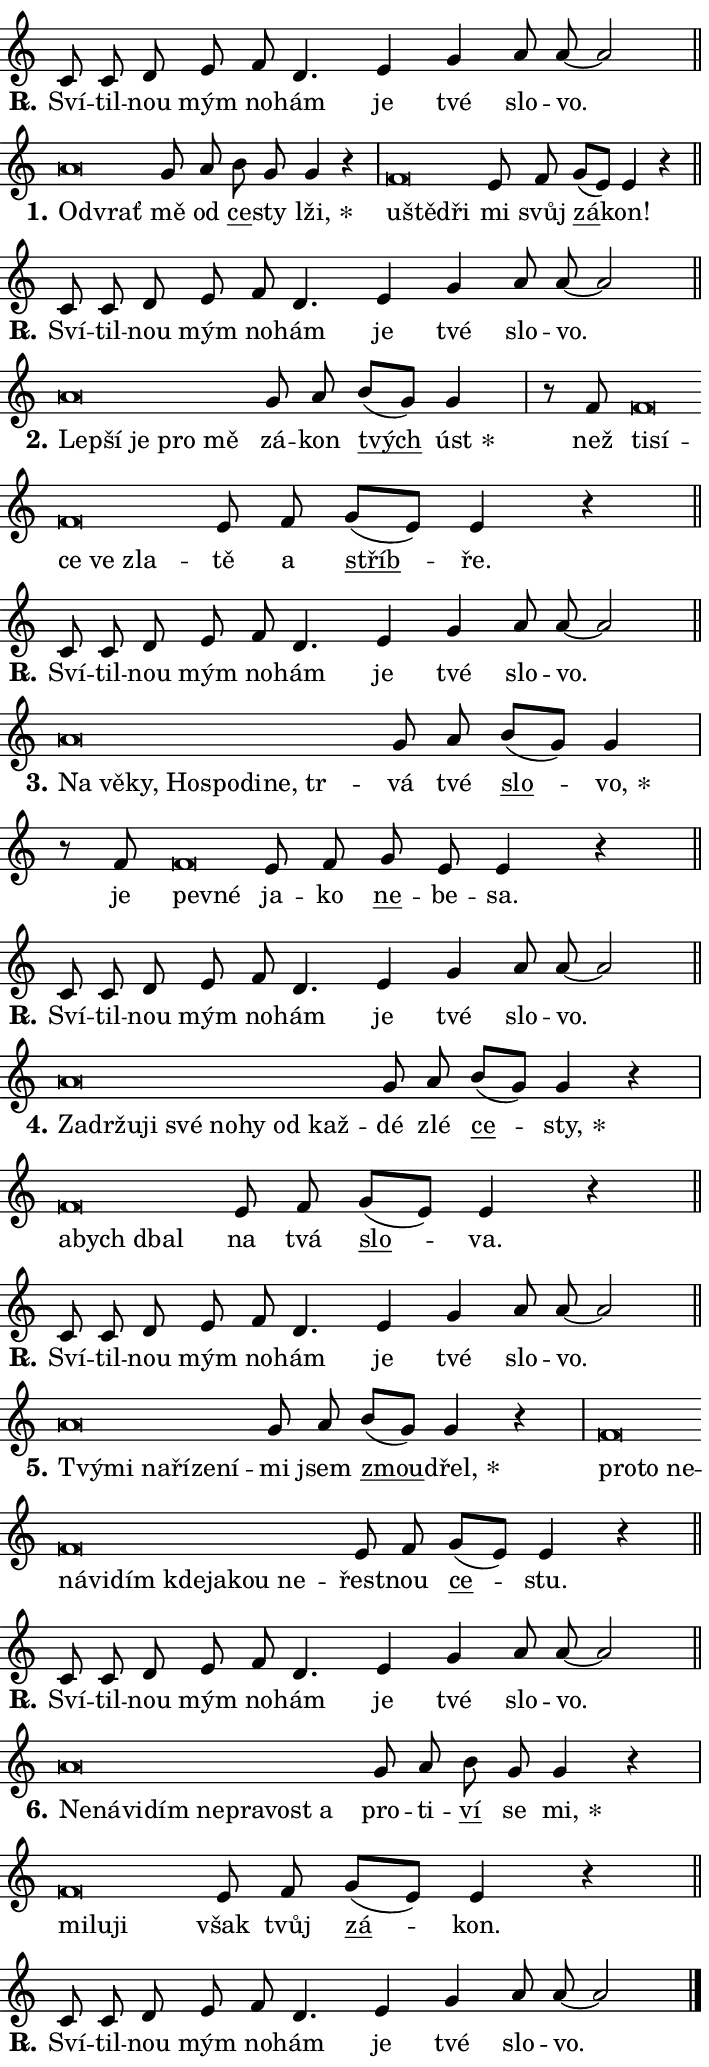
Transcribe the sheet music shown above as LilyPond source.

\version "2.24.0"
\header { tagline = "" }
\paper {
  indent = 0\cm
  top-margin = 0\cm
  right-margin = 0.13\cm % to fit lyric hyphens
  bottom-margin = 0\cm
  left-margin = 0\cm
  paper-width = 12\cm
  page-breaking = #ly:one-page-breaking
  system-system-spacing.basic-distance = #11
  score-system-spacing.basic-distance = #11
  ragged-last = ##f
}


%% Author: Thomas Morley
%% https://lists.gnu.org/archive/html/lilypond-user/2020-05/msg00002.html
#(define (line-position grob)
"Returns position of @var[grob} in current system:
   @code{'start}, if at first time-step
   @code{'end}, if at last time-step
   @code{'middle} otherwise
"
  (let* ((col (ly:item-get-column grob))
         (ln (ly:grob-object col 'left-neighbor))
         (rn (ly:grob-object col 'right-neighbor))
         (col-to-check-left (if (ly:grob? ln) ln col))
         (col-to-check-right (if (ly:grob? rn) rn col))
         (break-dir-left
           (and
             (ly:grob-property col-to-check-left 'non-musical #f)
             (ly:item-break-dir col-to-check-left)))
         (break-dir-right
           (and
             (ly:grob-property col-to-check-right 'non-musical #f)
             (ly:item-break-dir col-to-check-right))))
        (cond ((eqv? 1 break-dir-left) 'start)
              ((eqv? -1 break-dir-right) 'end)
              (else 'middle))))

#(define (tranparent-at-line-position vctor)
  (lambda (grob)
  "Relying on @code{line-position} select the relevant enry from @var{vctor}.
Used to determine transparency,"
    (case (line-position grob)
      ((end) (not (vector-ref vctor 0)))
      ((middle) (not (vector-ref vctor 1)))
      ((start) (not (vector-ref vctor 2))))))

noteHeadBreakVisibility =
#(define-music-function (break-visibility)(vector?)
"Makes @code{NoteHead}s transparent relying on @var{break-visibility}"
#{
  \override NoteHead.transparent =
    #(tranparent-at-line-position break-visibility)
#})

#(define delete-ledgers-for-transparent-note-heads
  (lambda (grob)
    "Reads whether a @code{NoteHead} is transparent.
If so this @code{NoteHead} is removed from @code{'note-heads} from
@var{grob}, which is supposed to be @code{LedgerLineSpanner}.
As a result ledgers are not printed for this @code{NoteHead}"
    (let* ((nhds-array (ly:grob-object grob 'note-heads))
           (nhds-list
             (if (ly:grob-array? nhds-array)
                 (ly:grob-array->list nhds-array)
                 '()))
           ;; Relies on the transparent-property being done before
           ;; Staff.LedgerLineSpanner.after-line-breaking is executed.
           ;; This is fragile ...
           (to-keep
             (remove
               (lambda (nhd)
                 (ly:grob-property nhd 'transparent #f))
               nhds-list)))
      ;; TODO find a better method to iterate over grob-arrays, similiar
      ;; to filter/remove etc for lists
      ;; For now rebuilt from scratch
      (set! (ly:grob-object grob 'note-heads)  '())
      (for-each
        (lambda (nhd)
          (ly:pointer-group-interface::add-grob grob 'note-heads nhd))
        to-keep))))

squashNotes = {
  \override NoteHead.X-extent = #'(-0.2 . 0.2)
  \override NoteHead.Y-extent = #'(-0.75 . 0)
  \override NoteHead.stencil =
    #(lambda (grob)
       (let ((pos (ly:grob-property grob 'staff-position)))
         (begin
           (if (< pos -7) (display "ERROR: Lower brevis then expected\n") (display ""))
           (if (<= pos -6) ly:text-interface::print ly:note-head::print))))
}
unSquashNotes = {
  \revert NoteHead.X-extent
  \revert NoteHead.Y-extent
  \revert NoteHead.stencil
}

hideNotes = \noteHeadBreakVisibility #begin-of-line-visible
unHideNotes = \noteHeadBreakVisibility #all-visible

% work-around for resetting accidentals
% https://lilypond.org/doc/v2.23/Documentation/notation/displaying-rhythms#unmetered-music
cadenzaMeasure = {
  \cadenzaOff
  \partial 1024 s1024
  \cadenzaOn
}

#(define-markup-command (accent layout props text) (markup?)
  "Underline accented syllable"
  (interpret-markup layout props
    #{\markup \override #'(offset . 4.3) \underline { #text }#}))

responsum = \markup \concat {
  "R" \hspace #-1.05 \path #0.1 #'((moveto 0 0.07) (lineto 0.9 0.8)) \hspace #0.05 "."
}

spaceSize = #0.6828661417322834 % exact space size for TeX Gyre Schola

\layout {
  \context {
    \Staff
    \remove "Time_signature_engraver"
    \override LedgerLineSpanner.after-line-breaking = #delete-ledgers-for-transparent-note-heads
  }
  \context {
    \Lyrics {
      \override LyricSpace.minimum-distance = \spaceSize
      \override LyricText.font-name = #"TeX Gyre Schola"
      \override LyricText.font-size = 1
      \override StanzaNumber.font-name = #"TeX Gyre Schola Bold"
      \override StanzaNumber.font-size = 1
    }
  }
  \context {
    \Score 
    \override NoteHead.text =
      #(lambda (grob) 
        (let ((pos (ly:grob-property grob 'staff-position)))
          #{\markup {
            \combine
              \halign #-0.55 \raise #(if (= pos -6) 0 0.5) \override #'(thickness . 2) \draw-line #'(3.2 . 0)
              \musicglyph "noteheads.sM1"
          }#}))
  }
}

% magnetic-lyrics.ily
%
%   written by
%     Jean Abou Samra <jean@abou-samra.fr>
%     Werner Lemberg <wl@gnu.org>
%
%   adapted by
%     Jiri Hon <jiri.hon@gmail.com>
%
% Version 2022-Apr-15

% https://www.mail-archive.com/lilypond-user@gnu.org/msg149350.html

#(define (Left_hyphen_pointer_engraver context)
   "Collect syllable-hyphen-syllable occurrences in lyrics and store
them in properties.  This engraver only looks to the left.  For
example, if the lyrics input is @code{foo -- bar}, it does the
following.

@itemize @bullet
@item
Set the @code{text} property of the @code{LyricHyphen} grob between
@q{foo} and @q{bar} to @code{foo}.

@item
Set the @code{left-hyphen} property of the @code{LyricText} grob with
text @q{foo} to the @code{LyricHyphen} grob between @q{foo} and
@q{bar}.
@end itemize

Use this auxiliary engraver in combination with the
@code{lyric-@/text::@/apply-@/magnetic-@/offset!} hook."
   (let ((hyphen #f)
         (text #f))
     (make-engraver
      (acknowledgers
       ((lyric-syllable-interface engraver grob source-engraver)
        (set! text grob)))
      (end-acknowledgers
       ((lyric-hyphen-interface engraver grob source-engraver)
        ;(when (not (grob::has-interface grob 'lyric-space-interface))
          (set! hyphen grob)));)
      ((stop-translation-timestep engraver)
       (when (and text hyphen)
         (ly:grob-set-object! text 'left-hyphen hyphen))
       (set! text #f)
       (set! hyphen #f)))))

#(define (lyric-text::apply-magnetic-offset! grob)
   "If the space between two syllables is less than the value in
property @code{LyricText@/.details@/.squash-threshold}, move the right
syllable to the left so that it gets concatenated with the left
syllable.

Use this function as a hook for
@code{LyricText@/.after-@/line-@/breaking} if the
@code{Left_@/hyphen_@/pointer_@/engraver} is active."
   (let ((hyphen (ly:grob-object grob 'left-hyphen #f)))
     (when hyphen
       (let ((left-text (ly:spanner-bound hyphen LEFT)))
         (when (grob::has-interface left-text 'lyric-syllable-interface)
           (let* ((common (ly:grob-common-refpoint grob left-text X))
                  (this-x-ext (ly:grob-extent grob common X))
                  (left-x-ext
                   (begin
                     ;; Trigger magnetism for left-text.
                     (ly:grob-property left-text 'after-line-breaking)
                     (ly:grob-extent left-text common X)))
                  ;; `delta` is the gap width between two syllables.
                  (delta (- (interval-start this-x-ext)
                            (interval-end left-x-ext)))
                  (details (ly:grob-property grob 'details))
                  (threshold (assoc-get 'squash-threshold details 0.2)))
             (when (< delta threshold)
               (let* (;; We have to manipulate the input text so that
                      ;; ligatures crossing syllable boundaries are not
                      ;; disabled.  For languages based on the Latin
                      ;; script this is essentially a beautification.
                      ;; However, for non-Western scripts it can be a
                      ;; necessity.
                      (lt (ly:grob-property left-text 'text))
                      (rt (ly:grob-property grob 'text))
                      (is-space (grob::has-interface hyphen 'lyric-space-interface))
                      (space (if is-space " " ""))
                      (extra-delta (if is-space spaceSize 0))
                      ;; Append new syllable.
                      (ltrt-space (if (and (string? lt) (string? rt))
                                (string-append lt space rt)
                                (make-concat-markup (list lt space rt))))
                      ;; Right-align `ltrt` to the right side.
                      (ltrt-space-markup (grob-interpret-markup
                               grob
                               (make-translate-markup
                                (cons (interval-length this-x-ext) 0)
                                (make-right-align-markup ltrt-space)))))
                 (begin
                   ;; Don't print `left-text`.
                   (ly:grob-set-property! left-text 'stencil #f)
                   ;; Set text and stencil (which holds all collected
                   ;; syllables so far) and shift it to the left.
                   (ly:grob-set-property! grob 'text ltrt-space)
                   (ly:grob-set-property! grob 'stencil ltrt-space-markup)
                   (ly:grob-translate-axis! grob (- (- delta extra-delta)) X))))))))))


#(define (lyric-hyphen::displace-bounds-first grob)
   ;; Make very sure this callback isn't triggered too early.
   (let ((left (ly:spanner-bound grob LEFT))
         (right (ly:spanner-bound grob RIGHT)))
     (ly:grob-property left 'after-line-breaking)
     (ly:grob-property right 'after-line-breaking)
     (ly:lyric-hyphen::print grob)))

squashThreshold = #0.4

\layout {
  \context {
    \Lyrics
    \consists #Left_hyphen_pointer_engraver
    \override LyricText.after-line-breaking =
      #lyric-text::apply-magnetic-offset!
    \override LyricHyphen.stencil = #lyric-hyphen::displace-bounds-first
    \override LyricText.details.squash-threshold = \squashThreshold
    \override LyricHyphen.minimum-distance = 0
    \override LyricHyphen.minimum-length = \squashThreshold
  }
}

squashText = \override LyricText.details.squash-threshold = 9999
unSquashText = \override LyricText.details.squash-threshold = \squashThreshold

leftText = \override LyricText.self-alignment-X = #LEFT
unLeftText = \revert LyricText.self-alignment-X

starOffset = #(lambda (grob) 
                (let ((x_offset (ly:self-alignment-interface::aligned-on-x-parent grob)))
                  (if (= x_offset 0) 0 (+ x_offset 1.2))))

star = #(define-music-function (syllable)(string?)
"Append star separator at the end of a syllable"
#{
  \once \override LyricText.X-offset = #starOffset
  \lyricmode { \markup {
    #syllable
    \override #'((font-name . "TeX Gyre Schola Bold")) \hspace #0.2 \lower #0.65 \larger "*"
  } }
#})

starAccent = #(define-music-function (syllable)(string?)
"Append star separator at the end of a syllable and make accent"
#{
  \once \override LyricText.X-offset = #starOffset
  \lyricmode { \markup {
    \accent #syllable
    \override #'((font-name . "TeX Gyre Schola Bold")) \hspace #0.2 \lower #0.65 \larger "*"
  } }
#})

breath = #(define-music-function (syllable)(string?)
"Append breathing indicator at the end of a syllable"
#{
  \lyricmode { \markup { #syllable "+" } }
#})

optionalBreath = #(define-music-function (syllable)(string?)
"Append optional breathing indicator at the end of a syllable"
#{
  \lyricmode { \markup { #syllable "(+)" } }
#})


\score {
    <<
        \new Voice = "melody" { \cadenzaOn \key c \major \relative { c'8 c d e f d4. \bar "" e4 g a8 a~ a2 \cadenzaMeasure \bar "||" \break } }
        \new Lyrics \lyricsto "melody" { \lyricmode { \set stanza = \responsum
Sví -- til -- nou mým no -- hám je tvé slo -- vo. } }
    >>
    \layout {}
}

\score {
    <<
        \new Voice = "melody" { \cadenzaOn \key c \major \relative { \squashNotes a'\breve*1/16 \hideNotes \breve*1/16 \bar "" \unHideNotes \unSquashNotes g8 a \bar "" b g g4 r \cadenzaMeasure \bar "|" \squashNotes f\breve*1/16 \hideNotes \breve*1/16 \breve*1/16 \bar "" \unHideNotes \unSquashNotes e8 f \bar "" g[( e)] e4 r \cadenzaMeasure \bar "||" \break } }
        \new Lyrics \lyricsto "melody" { \lyricmode { \set stanza = "1."
\leftText Od -- \squashText vrať \unLeftText \unSquashText mě od \markup \accent ce -- sty \star lži, \leftText u -- \squashText ště -- dři \unLeftText \unSquashText mi svůj \markup \accent zá -- kon! } }
    >>
    \layout {}
}

\score {
    <<
        \new Voice = "melody" { \cadenzaOn \key c \major \relative { c'8 c d e f d4. \bar "" e4 g a8 a~ a2 \cadenzaMeasure \bar "||" \break } }
        \new Lyrics \lyricsto "melody" { \lyricmode { \set stanza = \responsum
Sví -- til -- nou mým no -- hám je tvé slo -- vo. } }
    >>
    \layout {}
}

\score {
    <<
        \new Voice = "melody" { \cadenzaOn \key c \major \relative { \squashNotes a'\breve*1/16 \hideNotes \breve*1/16 \bar "" \breve*1/16 \bar "" \breve*1/16 \breve*1/16 \bar "" \unHideNotes \unSquashNotes g8 a \bar "" b[( g)] g4 \cadenzaMeasure \bar "|" r8 f8 \squashNotes f\breve*1/16 \hideNotes \breve*1/16 \bar "" \breve*1/16 \bar "" \breve*1/16 \breve*1/16 \bar "" \unHideNotes \unSquashNotes e8 f \bar "" g[( e)] e4 r \cadenzaMeasure \bar "||" \break } }
        \new Lyrics \lyricsto "melody" { \lyricmode { \set stanza = "2."
\leftText Lep -- \squashText ší je pro mě \unLeftText \unSquashText zá -- kon \markup \accent tvých \star úst než \leftText ti -- \squashText sí -- ce ve zla -- \unLeftText \unSquashText tě a \markup \accent stříb -- ře. } }
    >>
    \layout {}
}

\score {
    <<
        \new Voice = "melody" { \cadenzaOn \key c \major \relative { c'8 c d e f d4. \bar "" e4 g a8 a~ a2 \cadenzaMeasure \bar "||" \break } }
        \new Lyrics \lyricsto "melody" { \lyricmode { \set stanza = \responsum
Sví -- til -- nou mým no -- hám je tvé slo -- vo. } }
    >>
    \layout {}
}

\score {
    <<
        \new Voice = "melody" { \cadenzaOn \key c \major \relative { \squashNotes a'\breve*1/16 \hideNotes \breve*1/16 \bar "" \breve*1/16 \bar "" \breve*1/16 \bar "" \breve*1/16 \bar "" \breve*1/16 \bar "" \breve*1/16 \breve*1/16 \bar "" \unHideNotes \unSquashNotes g8 a \bar "" b[( g)] g4 \cadenzaMeasure \bar "|" r8 f8 \squashNotes f\breve*1/16 \hideNotes \breve*1/16 \bar "" \unHideNotes \unSquashNotes e8 f \bar "" g e e4 r \cadenzaMeasure \bar "||" \break } }
        \new Lyrics \lyricsto "melody" { \lyricmode { \set stanza = "3."
\leftText Na \squashText vě -- ky, Ho -- spo -- di -- ne, tr -- \unLeftText \unSquashText vá tvé \markup \accent slo -- \star vo, je \leftText pev -- \squashText né \unLeftText \unSquashText ja -- ko \markup \accent ne -- be -- sa. } }
    >>
    \layout {}
}

\score {
    <<
        \new Voice = "melody" { \cadenzaOn \key c \major \relative { c'8 c d e f d4. \bar "" e4 g a8 a~ a2 \cadenzaMeasure \bar "||" \break } }
        \new Lyrics \lyricsto "melody" { \lyricmode { \set stanza = \responsum
Sví -- til -- nou mým no -- hám je tvé slo -- vo. } }
    >>
    \layout {}
}

\score {
    <<
        \new Voice = "melody" { \cadenzaOn \key c \major \relative { \squashNotes a'\breve*1/16 \hideNotes \breve*1/16 \bar "" \breve*1/16 \bar "" \breve*1/16 \bar "" \breve*1/16 \bar "" \breve*1/16 \bar "" \breve*1/16 \bar "" \breve*1/16 \breve*1/16 \bar "" \unHideNotes \unSquashNotes g8 a \bar "" b[( g)] g4 r \cadenzaMeasure \bar "|" \squashNotes f\breve*1/16 \hideNotes \breve*1/16 \breve*1/16 \bar "" \unHideNotes \unSquashNotes e8 f \bar "" g[( e)] e4 r \cadenzaMeasure \bar "||" \break } }
        \new Lyrics \lyricsto "melody" { \lyricmode { \set stanza = "4."
\leftText Za -- \squashText dr -- žu -- ji své no -- hy od kaž -- \unLeftText \unSquashText dé zlé \markup \accent ce -- \star sty, \leftText a -- \squashText bych dbal \unLeftText \unSquashText na tvá \markup \accent slo -- va. } }
    >>
    \layout {}
}

\score {
    <<
        \new Voice = "melody" { \cadenzaOn \key c \major \relative { c'8 c d e f d4. \bar "" e4 g a8 a~ a2 \cadenzaMeasure \bar "||" \break } }
        \new Lyrics \lyricsto "melody" { \lyricmode { \set stanza = \responsum
Sví -- til -- nou mým no -- hám je tvé slo -- vo. } }
    >>
    \layout {}
}

\score {
    <<
        \new Voice = "melody" { \cadenzaOn \key c \major \relative { \squashNotes a'\breve*1/16 \hideNotes \breve*1/16 \bar "" \breve*1/16 \bar "" \breve*1/16 \bar "" \breve*1/16 \breve*1/16 \bar "" \unHideNotes \unSquashNotes g8 a \bar "" b[( g)] g4 r \cadenzaMeasure \bar "|" \squashNotes f\breve*1/16 \hideNotes \breve*1/16 \bar "" \breve*1/16 \bar "" \breve*1/16 \bar "" \breve*1/16 \bar "" \breve*1/16 \bar "" \breve*1/16 \bar "" \breve*1/16 \bar "" \breve*1/16 \breve*1/16 \bar "" \unHideNotes \unSquashNotes e8 f \bar "" g[( e)] e4 r \cadenzaMeasure \bar "||" \break } }
        \new Lyrics \lyricsto "melody" { \lyricmode { \set stanza = "5."
\leftText Tvý -- \squashText mi na -- ří -- ze -- ní -- \unLeftText \unSquashText mi jsem \markup \accent zmou -- \star dřel, \leftText pro -- \squashText to ne -- ná -- vi -- dím kde -- ja -- kou ne -- \unLeftText \unSquashText řest -- nou \markup \accent ce -- stu. } }
    >>
    \layout {}
}

\score {
    <<
        \new Voice = "melody" { \cadenzaOn \key c \major \relative { c'8 c d e f d4. \bar "" e4 g a8 a~ a2 \cadenzaMeasure \bar "||" \break } }
        \new Lyrics \lyricsto "melody" { \lyricmode { \set stanza = \responsum
Sví -- til -- nou mým no -- hám je tvé slo -- vo. } }
    >>
    \layout {}
}

\score {
    <<
        \new Voice = "melody" { \cadenzaOn \key c \major \relative { \squashNotes a'\breve*1/16 \hideNotes \breve*1/16 \bar "" \breve*1/16 \bar "" \breve*1/16 \bar "" \breve*1/16 \bar "" \breve*1/16 \bar "" \breve*1/16 \breve*1/16 \bar "" \unHideNotes \unSquashNotes g8 a \bar "" b g g4 r \cadenzaMeasure \bar "|" \squashNotes f\breve*1/16 \hideNotes \breve*1/16 \breve*1/16 \bar "" \unHideNotes \unSquashNotes e8 f \bar "" g[( e)] e4 r \cadenzaMeasure \bar "||" \break } }
        \new Lyrics \lyricsto "melody" { \lyricmode { \set stanza = "6."
\leftText Ne -- \squashText ná -- vi -- dím ne -- pra -- vost a \unLeftText \unSquashText pro -- ti -- \markup \accent ví se \star mi, \leftText mi -- \squashText lu -- ji \unLeftText \unSquashText však tvůj \markup \accent zá -- kon. } }
    >>
    \layout {}
}

\score {
    <<
        \new Voice = "melody" { \cadenzaOn \key c \major \relative { c'8 c d e f d4. \bar "" e4 g a8 a~ a2 \cadenzaMeasure \bar "||" \break } \bar "|." }
        \new Lyrics \lyricsto "melody" { \lyricmode { \set stanza = \responsum
Sví -- til -- nou mým no -- hám je tvé slo -- vo. } }
    >>
    \layout {}
}
